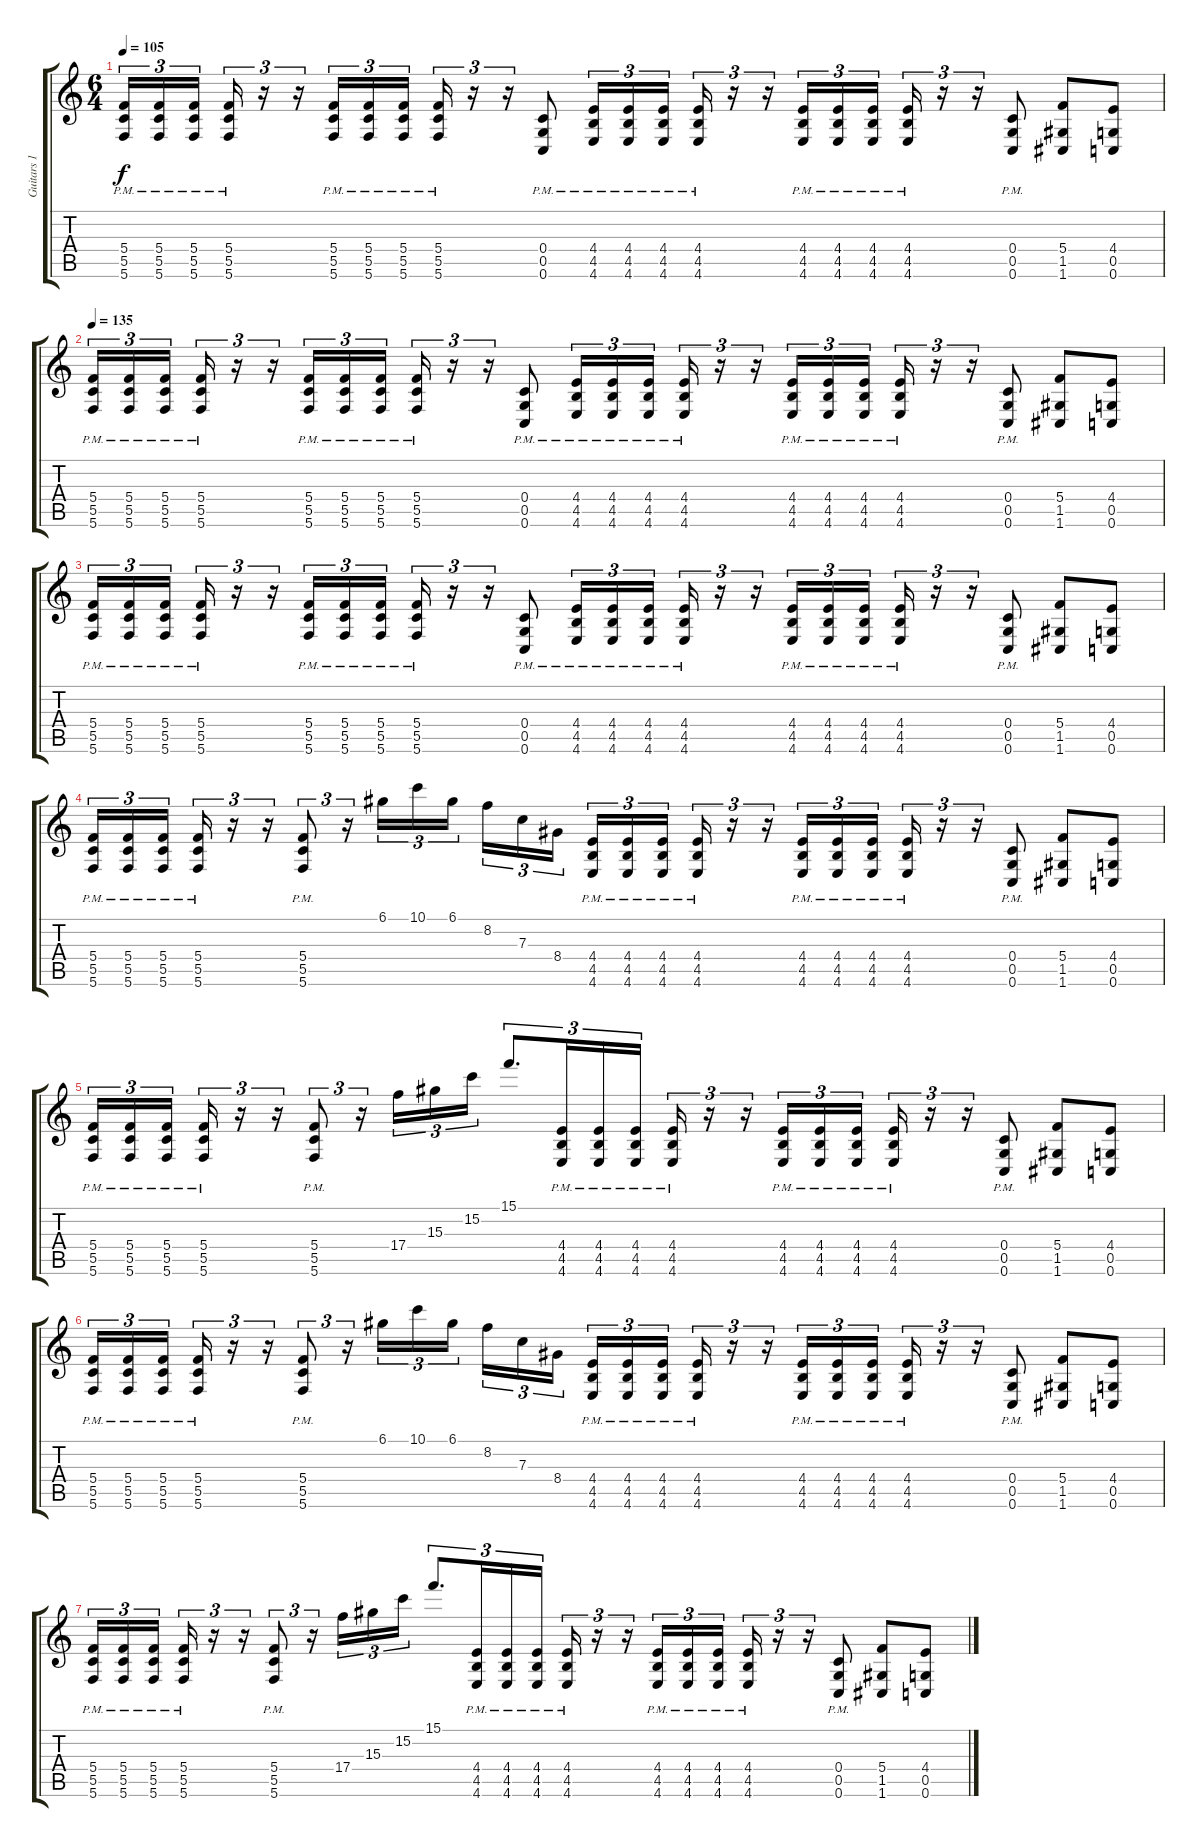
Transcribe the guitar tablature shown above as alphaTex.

\track ("Guitars 1" "Guitars 1") {instrument distortionguitar}
\staff {score tabs}
\tuning (D4 A3 F3 C3 G2 C2) {hide}
\ts (6 4)
\tempo 105
\clef g2
\ks c
(5.4{pm} 5.5{pm} 5.6{pm}).16{tu (3 2) dy f} (5.4{pm} 5.5{pm} 5.6{pm}).16{tu (3 2)} (5.4{pm} 5.5{pm} 5.6{pm}).16{tu (3 2) beam splitsecondary} (5.4{pm} 5.5{pm} 5.6{pm}).16{tu (3 2)} r.16{tu (3 2)} r.16{tu (3 2)} (5.4{pm} 5.5{pm} 5.6{pm}).16{tu (3 2)} (5.4{pm} 5.5{pm} 5.6{pm}).16{tu (3 2)} (5.4{pm} 5.5{pm} 5.6{pm}).16{tu (3 2) beam splitsecondary} (5.4{pm} 5.5{pm} 5.6{pm}).16{tu (3 2)} r.16{tu (3 2)} r.16{tu (3 2)} (0.4{pm} 0.5{pm} 0.6{pm}).8 (4.4{pm} 4.5{pm} 4.6{pm}).16{tu (3 2)} (4.4{pm} 4.5{pm} 4.6{pm}).16{tu (3 2)} (4.4{pm} 4.5{pm} 4.6{pm}).16{tu (3 2)} (4.4{pm} 4.5{pm} 4.6{pm}).16{tu (3 2)} r.16{tu (3 2)} r.16{tu (3 2)} (4.4{pm} 4.5{pm} 4.6{pm}).16{tu (3 2)} (4.4{pm} 4.5{pm} 4.6{pm}).16{tu (3 2)} (4.4{pm} 4.5{pm} 4.6{pm}).16{tu (3 2) beam splitsecondary} (4.4{pm} 4.5{pm} 4.6{pm}).16{tu (3 2)} r.16{tu (3 2)} r.16{tu (3 2)} (0.4{pm} 0.5{pm} 0.6{pm}).8 (5.4 1.5 1.6).8 (4.4 0.5 0.6).8 |
\tempo 135
(5.4{pm} 5.5{pm} 5.6{pm}).16{tu (3 2)} (5.4{pm} 5.5{pm} 5.6{pm}).16{tu (3 2)} (5.4{pm} 5.5{pm} 5.6{pm}).16{tu (3 2) beam splitsecondary} (5.4{pm} 5.5{pm} 5.6{pm}).16{tu (3 2)} r.16{tu (3 2)} r.16{tu (3 2)} (5.4{pm} 5.5{pm} 5.6{pm}).16{tu (3 2)} (5.4{pm} 5.5{pm} 5.6{pm}).16{tu (3 2)} (5.4{pm} 5.5{pm} 5.6{pm}).16{tu (3 2) beam splitsecondary} (5.4{pm} 5.5{pm} 5.6{pm}).16{tu (3 2)} r.16{tu (3 2)} r.16{tu (3 2)} (0.4{pm} 0.5{pm} 0.6{pm}).8 (4.4{pm} 4.5{pm} 4.6{pm}).16{tu (3 2)} (4.4{pm} 4.5{pm} 4.6{pm}).16{tu (3 2)} (4.4{pm} 4.5{pm} 4.6{pm}).16{tu (3 2)} (4.4{pm} 4.5{pm} 4.6{pm}).16{tu (3 2)} r.16{tu (3 2)} r.16{tu (3 2)} (4.4{pm} 4.5{pm} 4.6{pm}).16{tu (3 2)} (4.4{pm} 4.5{pm} 4.6{pm}).16{tu (3 2)} (4.4{pm} 4.5{pm} 4.6{pm}).16{tu (3 2) beam splitsecondary} (4.4{pm} 4.5{pm} 4.6{pm}).16{tu (3 2)} r.16{tu (3 2)} r.16{tu (3 2)} (0.4{pm} 0.5{pm} 0.6{pm}).8 (5.4 1.5 1.6).8 (4.4 0.5 0.6).8 |
(5.4{pm} 5.5{pm} 5.6{pm}).16{tu (3 2)} (5.4{pm} 5.5{pm} 5.6{pm}).16{tu (3 2)} (5.4{pm} 5.5{pm} 5.6{pm}).16{tu (3 2) beam splitsecondary} (5.4{pm} 5.5{pm} 5.6{pm}).16{tu (3 2)} r.16{tu (3 2)} r.16{tu (3 2)} (5.4{pm} 5.5{pm} 5.6{pm}).16{tu (3 2)} (5.4{pm} 5.5{pm} 5.6{pm}).16{tu (3 2)} (5.4{pm} 5.5{pm} 5.6{pm}).16{tu (3 2) beam splitsecondary} (5.4{pm} 5.5{pm} 5.6{pm}).16{tu (3 2)} r.16{tu (3 2)} r.16{tu (3 2)} (0.4{pm} 0.5{pm} 0.6{pm}).8 (4.4{pm} 4.5{pm} 4.6{pm}).16{tu (3 2)} (4.4{pm} 4.5{pm} 4.6{pm}).16{tu (3 2)} (4.4{pm} 4.5{pm} 4.6{pm}).16{tu (3 2)} (4.4{pm} 4.5{pm} 4.6{pm}).16{tu (3 2)} r.16{tu (3 2)} r.16{tu (3 2)} (4.4{pm} 4.5{pm} 4.6{pm}).16{tu (3 2)} (4.4{pm} 4.5{pm} 4.6{pm}).16{tu (3 2)} (4.4{pm} 4.5{pm} 4.6{pm}).16{tu (3 2) beam splitsecondary} (4.4{pm} 4.5{pm} 4.6{pm}).16{tu (3 2)} r.16{tu (3 2)} r.16{tu (3 2)} (0.4{pm} 0.5{pm} 0.6{pm}).8 (5.4 1.5 1.6).8 (4.4 0.5 0.6).8 |
(5.4{pm} 5.5{pm} 5.6{pm}).16{tu (3 2)} (5.4{pm} 5.5{pm} 5.6{pm}).16{tu (3 2)} (5.4{pm} 5.5{pm} 5.6{pm}).16{tu (3 2) beam splitsecondary} (5.4{pm} 5.5{pm} 5.6{pm}).16{tu (3 2)} r.16{tu (3 2)} r.16{tu (3 2)} (5.4{pm} 5.5{pm} 5.6{pm}).8{tu (3 2)} r.16{tu (3 2)} 6.1.16{tu (3 2)} 10.1.16{tu (3 2)} 6.1.16{tu (3 2) beam splitsecondary} 8.2.16{tu (3 2)} 7.3.16{tu (3 2)} 8.4.16{tu (3 2) beam splitsecondary} (4.4{pm} 4.5{pm} 4.6{pm}).16{tu (3 2)} (4.4{pm} 4.5{pm} 4.6{pm}).16{tu (3 2)} (4.4{pm} 4.5{pm} 4.6{pm}).16{tu (3 2)} (4.4{pm} 4.5{pm} 4.6{pm}).16{tu (3 2)} r.16{tu (3 2)} r.16{tu (3 2)} (4.4{pm} 4.5{pm} 4.6{pm}).16{tu (3 2)} (4.4{pm} 4.5{pm} 4.6{pm}).16{tu (3 2)} (4.4{pm} 4.5{pm} 4.6{pm}).16{tu (3 2) beam splitsecondary} (4.4{pm} 4.5{pm} 4.6{pm}).16{tu (3 2)} r.16{tu (3 2)} r.16{tu (3 2)} (0.4{pm} 0.5{pm} 0.6{pm}).8 (5.4 1.5 1.6).8 (4.4 0.5 0.6).8 |
(5.4{pm} 5.5{pm} 5.6{pm}).16{tu (3 2)} (5.4{pm} 5.5{pm} 5.6{pm}).16{tu (3 2)} (5.4{pm} 5.5{pm} 5.6{pm}).16{tu (3 2) beam splitsecondary} (5.4{pm} 5.5{pm} 5.6{pm}).16{tu (3 2)} r.16{tu (3 2)} r.16{tu (3 2)} (5.4{pm} 5.5{pm} 5.6{pm}).8{tu (3 2)} r.16{tu (3 2)} 17.4.16{tu (3 2)} 15.3.16{tu (3 2)} 15.2.16{tu (3 2)} 15.1.8{d tu (3 2)} (4.4{pm} 4.5{pm} 4.6{pm}).16{tu (3 2)} (4.4{pm} 4.5{pm} 4.6{pm}).16{tu (3 2)} (4.4{pm} 4.5{pm} 4.6{pm}).16{tu (3 2)} (4.4{pm} 4.5{pm} 4.6{pm}).16{tu (3 2)} r.16{tu (3 2)} r.16{tu (3 2)} (4.4{pm} 4.5{pm} 4.6{pm}).16{tu (3 2)} (4.4{pm} 4.5{pm} 4.6{pm}).16{tu (3 2)} (4.4{pm} 4.5{pm} 4.6{pm}).16{tu (3 2) beam splitsecondary} (4.4{pm} 4.5{pm} 4.6{pm}).16{tu (3 2)} r.16{tu (3 2)} r.16{tu (3 2)} (0.4{pm} 0.5{pm} 0.6{pm}).8 (5.4 1.5 1.6).8 (4.4 0.5 0.6).8 |
(5.4{pm} 5.5{pm} 5.6{pm}).16{tu (3 2)} (5.4{pm} 5.5{pm} 5.6{pm}).16{tu (3 2)} (5.4{pm} 5.5{pm} 5.6{pm}).16{tu (3 2) beam splitsecondary} (5.4{pm} 5.5{pm} 5.6{pm}).16{tu (3 2)} r.16{tu (3 2)} r.16{tu (3 2)} (5.4{pm} 5.5{pm} 5.6{pm}).8{tu (3 2)} r.16{tu (3 2)} 6.1.16{tu (3 2)} 10.1.16{tu (3 2)} 6.1.16{tu (3 2) beam splitsecondary} 8.2.16{tu (3 2)} 7.3.16{tu (3 2)} 8.4.16{tu (3 2) beam splitsecondary} (4.4{pm} 4.5{pm} 4.6{pm}).16{tu (3 2)} (4.4{pm} 4.5{pm} 4.6{pm}).16{tu (3 2)} (4.4{pm} 4.5{pm} 4.6{pm}).16{tu (3 2)} (4.4{pm} 4.5{pm} 4.6{pm}).16{tu (3 2)} r.16{tu (3 2)} r.16{tu (3 2)} (4.4{pm} 4.5{pm} 4.6{pm}).16{tu (3 2)} (4.4{pm} 4.5{pm} 4.6{pm}).16{tu (3 2)} (4.4{pm} 4.5{pm} 4.6{pm}).16{tu (3 2) beam splitsecondary} (4.4{pm} 4.5{pm} 4.6{pm}).16{tu (3 2)} r.16{tu (3 2)} r.16{tu (3 2)} (0.4{pm} 0.5{pm} 0.6{pm}).8 (5.4 1.5 1.6).8 (4.4 0.5 0.6).8 |
(5.4{pm} 5.5{pm} 5.6{pm}).16{tu (3 2)} (5.4{pm} 5.5{pm} 5.6{pm}).16{tu (3 2)} (5.4{pm} 5.5{pm} 5.6{pm}).16{tu (3 2) beam splitsecondary} (5.4{pm} 5.5{pm} 5.6{pm}).16{tu (3 2)} r.16{tu (3 2)} r.16{tu (3 2)} (5.4{pm} 5.5{pm} 5.6{pm}).8{tu (3 2)} r.16{tu (3 2)} 17.4.16{tu (3 2)} 15.3.16{tu (3 2)} 15.2.16{tu (3 2)} 15.1.8{d tu (3 2)} (4.4{pm} 4.5{pm} 4.6{pm}).16{tu (3 2)} (4.4{pm} 4.5{pm} 4.6{pm}).16{tu (3 2)} (4.4{pm} 4.5{pm} 4.6{pm}).16{tu (3 2)} (4.4{pm} 4.5{pm} 4.6{pm}).16{tu (3 2)} r.16{tu (3 2)} r.16{tu (3 2)} (4.4{pm} 4.5{pm} 4.6{pm}).16{tu (3 2)} (4.4{pm} 4.5{pm} 4.6{pm}).16{tu (3 2)} (4.4{pm} 4.5{pm} 4.6{pm}).16{tu (3 2) beam splitsecondary} (4.4{pm} 4.5{pm} 4.6{pm}).16{tu (3 2)} r.16{tu (3 2)} r.16{tu (3 2)} (0.4{pm} 0.5{pm} 0.6{pm}).8 (5.4 1.5 1.6).8 (4.4 0.5 0.6).8
